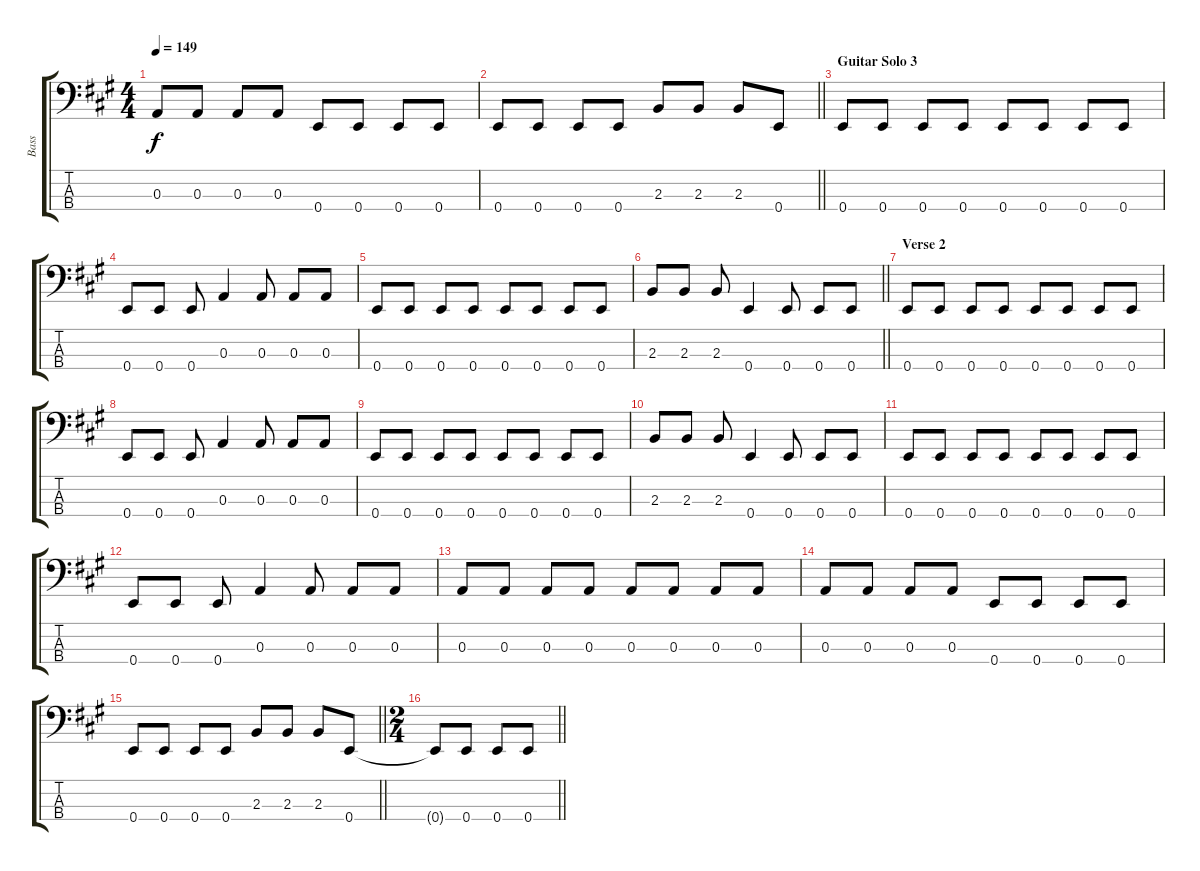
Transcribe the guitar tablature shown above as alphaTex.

\track ("Bass" "Bass") {instrument electricbassfinger}
\staff {score tabs}
\tuning (G2 D2 A1 E1) {hide}
\ts (4 4)
\tempo 149
\clef f4
\ks f#minor
0.3.8{dy f} 0.3.8 0.3.8 0.3.8 0.4.8 0.4.8 0.4.8 0.4.8 |
\barLineRight lightlight
0.4.8 0.4.8 0.4.8 0.4.8 2.3.8 2.3.8 2.3.8 0.4.8 |
\section ("" "Guitar Solo 3")
0.4.8 0.4.8 0.4.8 0.4.8 0.4.8 0.4.8 0.4.8 0.4.8 |
0.4.8 0.4.8 0.4.8 0.3.4 0.3.8 0.3.8 0.3.8 |
0.4.8 0.4.8 0.4.8 0.4.8 0.4.8 0.4.8 0.4.8 0.4.8 |
\barLineRight lightlight
2.3.8 2.3.8 2.3.8 0.4.4 0.4.8 0.4.8 0.4.8 |
\section ("" "Verse 2")
0.4.8 0.4.8 0.4.8 0.4.8 0.4.8 0.4.8 0.4.8 0.4.8 |
0.4.8 0.4.8 0.4.8 0.3.4 0.3.8 0.3.8 0.3.8 |
0.4.8 0.4.8 0.4.8 0.4.8 0.4.8 0.4.8 0.4.8 0.4.8 |
2.3.8 2.3.8 2.3.8 0.4.4 0.4.8 0.4.8 0.4.8 |
0.4.8 0.4.8 0.4.8 0.4.8 0.4.8 0.4.8 0.4.8 0.4.8 |
0.4.8 0.4.8 0.4.8 0.3.4 0.3.8 0.3.8 0.3.8 |
0.3.8 0.3.8 0.3.8 0.3.8 0.3.8 0.3.8 0.3.8 0.3.8 |
0.3.8 0.3.8 0.3.8 0.3.8 0.4.8 0.4.8 0.4.8 0.4.8 |
\barLineRight lightlight
0.4.8 0.4.8 0.4.8 0.4.8 2.3.8 2.3.8 2.3.8 0.4.8 |
\ts (2 4)
\barLineRight lightlight
0.4{t}.8 0.4.8 0.4.8 0.4.8
